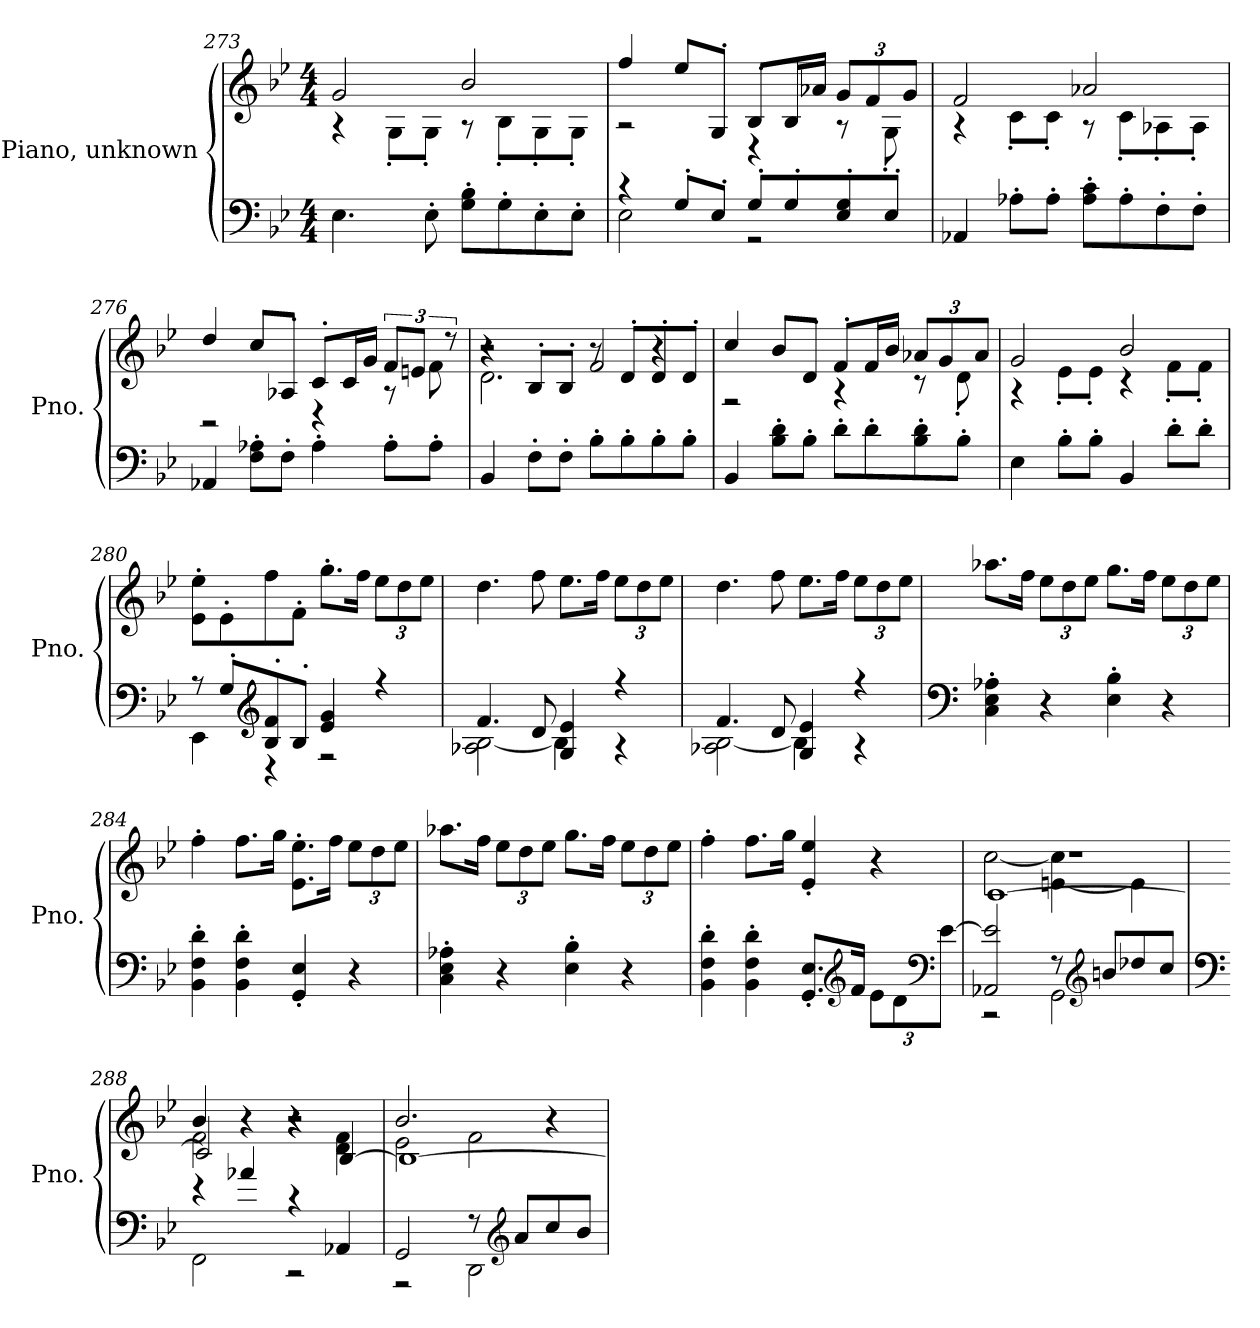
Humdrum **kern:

**kern	**kern
*part1	*part1
*staff2	*staff1
*I"Piano, unknown	*
*I'Pno.	*
*clefF4	*clefG2
*k[b-e-]	*k[b-e-]
*M4/4	*M4/4
=273	=273
*	*^
4.E-\	2g/	4r
.	.	8G'\L
8E-'\	.	8G'\J
8G\' 8B-\'L	2b-/	8r
8G'\	.	8B-'\L
8E-'\	.	8G'\
8E-'\J	.	8G'\J
!!LO:LB:g=z	!!
=274	=274	=274
*^	*	*
4r	2E-\	4ff/	2r
8G'/L	.	8ee-/L	.
8E-'/J	.	8G'/J	.
8G'/L	2r	8B-'/L	4r
8G'/	.	16B-/L	.
.	.	16a-X/JJ	.
*	*	*Xbrackettup	*
8E-/' 8G/'	.	12g/L	8r
.	.	12f/	.
8E-'/J	.	.	8G'\
.	.	12g/J	.
*v	*v	*	*
=275	=275	=275
4AA-X/	2f/	4r
8A-X'\L	.	8c'\L
8A-'\J	.	8c'\J
8A-\' 8c\'L	2a-X/	8r
8A-'\	.	8c'\L
8F'\	.	8A-X'\
8F'\J	.	8A-'\J
=276	=276	=276
4AA-X/	4dd/	2r
8F\' 8A-X\'L	8cc/L	.
8F'\J	8A-X'/J	.
4A-'\	8c'/L	4r
.	16c/L	.
.	16g/JJ	.
*	*brackettup	*
8A-'\L	12f/L	8r
.	12en/J	.
8A-'\J	.	8f\
.	12r	.
=277	=277	=277
*	*	*^
4BB-/	2r	2.d\	4r
8F'\L	.	.	8B-'/L
8F'\J	.	.	8B-'/J
8B-'\L	2f/	.	8r
8B-'\	.	.	8d'/L
8B-'\	.	4r	8d'/
8B-'\J	.	.	8d'/J
*	*	*v	*v
!!LO:LB:g=z
=278	=278	=278
4BB-/	4cc/	2r
8B-\' 8d\'L	8b-/L	.
8B-'\J	8d'/J	.
8d'\L	8f'/L	4r
8d'\	16f/L	.
.	16b-/JJ	.
*	*Xbrackettup	*
8B-\' 8d\'	12a-X/L	8r
.	12g/	.
8B-'\J	.	8d'\
.	12a-/J	.
=279	=279	=279
4E-\	2g/	4r
8B-'\L	.	8e-'\L
8B-'\J	.	8e-'\J
4BB-/	2b-/	4r
8d'\L	.	8f'\L
8d'\J	.	8f'\J
*	*v	*v
=280	=280
*^	*
8r	4EE-\	8e-\' 8ee-\'L
8G'/L	.	8e-'\
*clefG2	*	*
8B-/' 8f/'	4r	8ff\
8B-'/J	.	8f'\J
4e-/ 4g/	2r	8.gg'\L
.	.	16ff\Jk
4r	.	12ee-\L
.	.	12dd\
.	.	12ee-\J
=281	=281	=281
4.f/	2A-X\ [2B-\	4.dd\
8d/	.	8ff\
4G/ 4e-/	4B-\]	8.ee-\L
.	.	16ff\Jk
4r	4r	12ee-\L
.	.	12dd\
.	.	12ee-\J
!!LO:LB:g=z
=282	=282	=282
4.f/	2A-X\ [2B-\	4.dd\
8d/	.	8ff\
4G/ 4e-/	4B-\]	8.ee-\L
.	.	16ff\Jk
4r	4r	12ee-\L
.	.	12dd\
.	.	12ee-\J
*v	*v	*
=283	=283
*clefF4	*
4C\' 4E-\' 4A-X\'	8.aa-X\L
.	16ff\Jk
4r	12ee-\L
.	12dd\
.	12ee-\J
4E-\' 4B-\'	8.gg\L
.	16ff\Jk
4r	12ee-\L
.	12dd\
.	12ee-\J
=284	=284
4BB-\' 4F\' 4d\'	4ff'\
4BB-\' 4F\' 4d\'	8.ff\L
.	16gg\Jk
4GG/' 4E-/'	8.e-\' 8.ee-\'L
.	16ff\Jk
4r	12ee-\L
.	12dd\
.	12ee-\J
=285	=285
4C\' 4E-\' 4A-X\'	8.aa-X\L
.	16ff\Jk
4r	12ee-\L
.	12dd\
.	12ee-\J
4E-\' 4B-\'	8.gg\L
.	16ff\Jk
4r	12ee-\L
.	12dd\
.	12ee-\J
!!LO:LB:g=z
=286	=286
4BB-\' 4F\' 4d\'	4ff'\
4BB-\' 4F\' 4d\'	8.ff\L
.	16gg\Jk
8.GG/' 8.E-/'L	4e-/' 4ee-/'
*clefG2	*
16f/Jk	.
*Xbrackettup	*
12e-\L	4r
12d\	.
*clefF4	*
[12e-\J	.
=287	=287
*^	*^
*	*	*	*^
2AA-X/ 2e-/]	2r	1r	[2cc\	[1c
8r	2GG\	.	[4en\ 4cc\]	.
*clefG2	*	*	*	*
8bn/L	.	.	.	.
8dd-X/	.	.	4e\]	.
8cc/J	.	.	.	.
=288	=288	=288	=288	=288
*clefF4	*	*	*	*
4r	2FF\	4b-/	2f\	2c/]
4a-X/	.	4r	.	.
4r	2r	2r	4r	4r
4AA-X/	.	.	4d\ 4f\	[4B-/
=289	=289	=289	=289	=289
2GG/	2r	2.b-/	2e-\	1B-_
8r	2DD\	.	2f\	.
*clefG2	*	*	*	*
8a/L	.	.	.	.
8cc/	.	4r	.	.
8b-/J	.	.	.	.
*v	*v	*	*	*
*	*v	*v	*v
=	=
*-	*-
